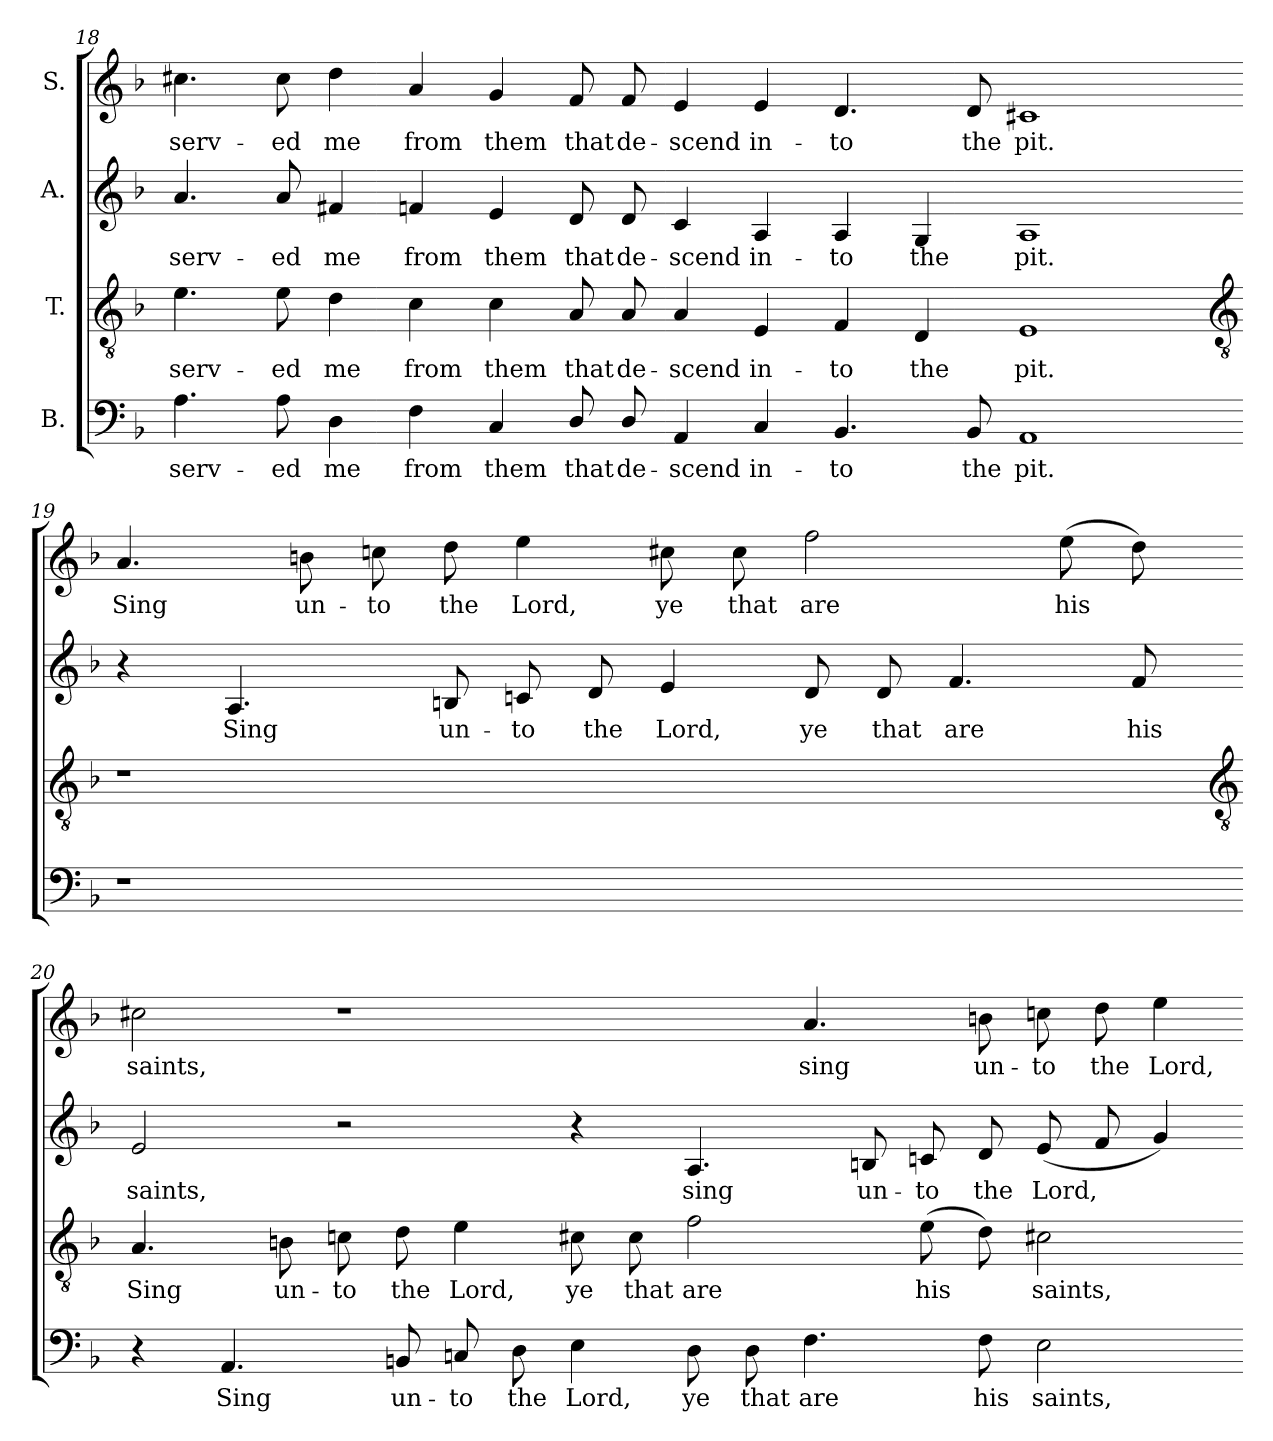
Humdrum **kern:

**kern	**text	**kern	**text	**kern	**text	**kern	**text
*part4	*part4	*part3	*part3	*part2	*part2	*part1	*part1
*staff4	*staff4	*staff3	*staff3	*staff2	*staff2	*staff1	*staff1
*I"B.	*	*I"T.	*	*I"A.	*	*I"S.	*
!!LO:LB:g=z
*clefF4	*	*clefGv2	*	*clefG2	*	*clefG2	*
*k[b-]	*	*k[b-]	*	*k[b-]	*	*k[b-]	*
*F:	*	*F:	*	*F:	*	*F:	*
=18	=18	=18	=18	=18	=18	=18	=18
!	!LO:LY:b	!	!LO:LY:b	!	!LO:LY:b	!	!LO:LY:b
4.A	-serv-	4.e	-serv-	4.a	-serv-	4.cc#X	-serv-
!	!LO:LY:b	!	!LO:LY:b	!	!LO:LY:b	!	!LO:LY:b
8A	-ed	8e	-ed	8a	-ed	8cc#	-ed
!	!LO:LY:b	!	!LO:LY:b	!	!LO:LY:b	!	!LO:LY:b
4D	me	4d	me	4f#X	me	4dd	me
!	!LO:LY:b	!	!LO:LY:b	!	!LO:LY:b	!	!LO:LY:b
4F	from	4c	from	4fn	from	4a	from
!	!LO:LY:b	!	!LO:LY:b	!	!LO:LY:b	!	!LO:LY:b
4C	them	4c	them	4e	them	4g	them
!	!LO:LY:b	!	!LO:LY:b	!	!LO:LY:b	!	!LO:LY:b
8D/	that	8A	that	8d	that	8f	that
!	!LO:LY:b	!	!LO:LY:b	!	!LO:LY:b	!	!LO:LY:b
8D/	de-	8A	de-	8d	de-	8f	de-
!	!LO:LY:b	!	!LO:LY:b	!	!LO:LY:b	!	!LO:LY:b
4AA	-scend	4A	-scend	4c	-scend	4e	-scend
!	!LO:LY:b	!	!LO:LY:b	!	!LO:LY:b	!	!LO:LY:b
4C	in-	4E	in-	4A	in-	4e	in-
!	!LO:LY:b	!	!LO:LY:b	!	!LO:LY:b	!	!LO:LY:b
4.BB-	-to	4F	-to	4A	-to	4.d	-to
!	!	!	!LO:LY:b	!	!LO:LY:b	!	!
.	.	4D	the	4G	the	.	.
!	!LO:LY:b	!	!	!	!	!	!LO:LY:b
8BB-	the	.	.	.	.	8d	the
!	!LO:LY:b	!	!LO:LY:b	!	!LO:LY:b	!	!LO:LY:b
1AA	pit.	1E	pit.	1A	pit.	1c#X	pit.
!!LO:LB:g=z
=19-	=19-	=19-	=19-	=19-	=19-	=19-	=19-
*	*	*clefGv2	*	*	*	*	*
!	!	!	!	!	!	!	!LO:LY:b
1r	.	1r	.	4r	.	4.a	Sing
!	!	!	!	!	!LO:LY:b	!	!
.	.	.	.	4.A	Sing	.	.
!	!	!	!	!	!	!	!LO:LY:b
.	.	.	.	.	.	8bn	un-
!	!	!	!	!	!	!	!LO:LY:b
.	.	.	.	.	.	8ccn	-to
!	!	!	!	!	!LO:LY:b	!	!LO:LY:b
.	.	.	.	8Bn	un-	8dd	the
!	!	!	!	!	!LO:LY:b	!	!LO:LY:b
.	.	.	.	8cn	-to	4ee	Lord,
!	!	!	!	!	!LO:LY:b	!	!
.	.	.	.	8d	the	.	.
!	!	!	!	!	!LO:LY:b	!	!LO:LY:b
1ryy	.	1ryy	.	4e	Lord,	8cc#X	ye
!	!	!	!	!	!	!	!LO:LY:b
.	.	.	.	.	.	8cc#	that
!	!	!	!	!	!LO:LY:b	!	!LO:LY:b
.	.	.	.	8d	ye	2ff	are
!	!	!	!	!	!LO:LY:b	!	!
.	.	.	.	8d	that	.	.
!	!	!	!	!	!LO:LY:b	!	!
.	.	.	.	4.f	are	.	.
!	!	!	!	!	!	!	!LO:LY:b
.	.	.	.	.	.	(>8ee	his
!	!	!	!	!	!LO:LY:b	!	!
.	.	.	.	8f	his	8dd)	.
!!LO:LB:g=z
=20-	=20-	=20-	=20-	=20-	=20-	=20-	=20-
*	*	*clefGv2	*	*	*	*	*
!	!	!	!LO:LY:b	!	!LO:LY:b	!	!LO:LY:b
4r	.	4.A	Sing	2e	saints,	2cc#X	saints,
!	!LO:LY:b	!	!	!	!	!	!
4.AA	Sing	.	.	.	.	.	.
!	!	!	!LO:LY:b	!	!	!	!
.	.	8Bn	un-	.	.	.	.
!	!	!	!LO:LY:b	!	!	!	!
.	.	8cn	-to	2r	.	1r	.
!	!LO:LY:b	!	!LO:LY:b	!	!	!	!
8BBn	un-	8d	the	.	.	.	.
!	!LO:LY:b	!	!LO:LY:b	!	!	!	!
8Cn	-to	4e	Lord,	.	.	.	.
!	!LO:LY:b	!	!	!	!	!	!
8D	the	.	.	.	.	.	.
!	!LO:LY:b	!	!LO:LY:b	!	!	!	!
4E	Lord,	8c#X	ye	4r	.	.	.
!	!	!	!LO:LY:b	!	!	!	!
.	.	8c#	that	.	.	.	.
!	!LO:LY:b	!	!LO:LY:b	!	!LO:LY:b	!	!
8D	ye	2f	are	4.A	sing	.	.
!	!LO:LY:b	!	!	!	!	!	!
8D	that	.	.	.	.	.	.
!	!LO:LY:b	!	!	!	!	!	!LO:LY:b
4.F	are	.	.	.	.	4.a	sing
!	!	!	!	!	!LO:LY:b	!	!
.	.	.	.	8Bn	un-	.	.
!	!	!	!LO:LY:b	!	!LO:LY:b	!	!
.	.	(>8e	his	8cn	-to	.	.
!	!LO:LY:b	!	!	!	!LO:LY:b	!	!LO:LY:b
8F	his	8d)	.	8d	the	8bn	un-
!	!LO:LY:b	!	!LO:LY:b	!	!LO:LY:b	!	!LO:LY:b
2E	saints,	2c#X	saints,	(<8e	Lord,	8ccn	-to
!	!	!	!	!	!	!	!LO:LY:b
.	.	.	.	8f	.	8dd	the
!	!	!	!	!	!	!	!LO:LY:b
.	.	.	.	4g)	.	4ee	Lord,
=-	=-	=-	=-	=-	=-	=-	=-
*-	*-	*-	*-	*-	*-	*-	*-
